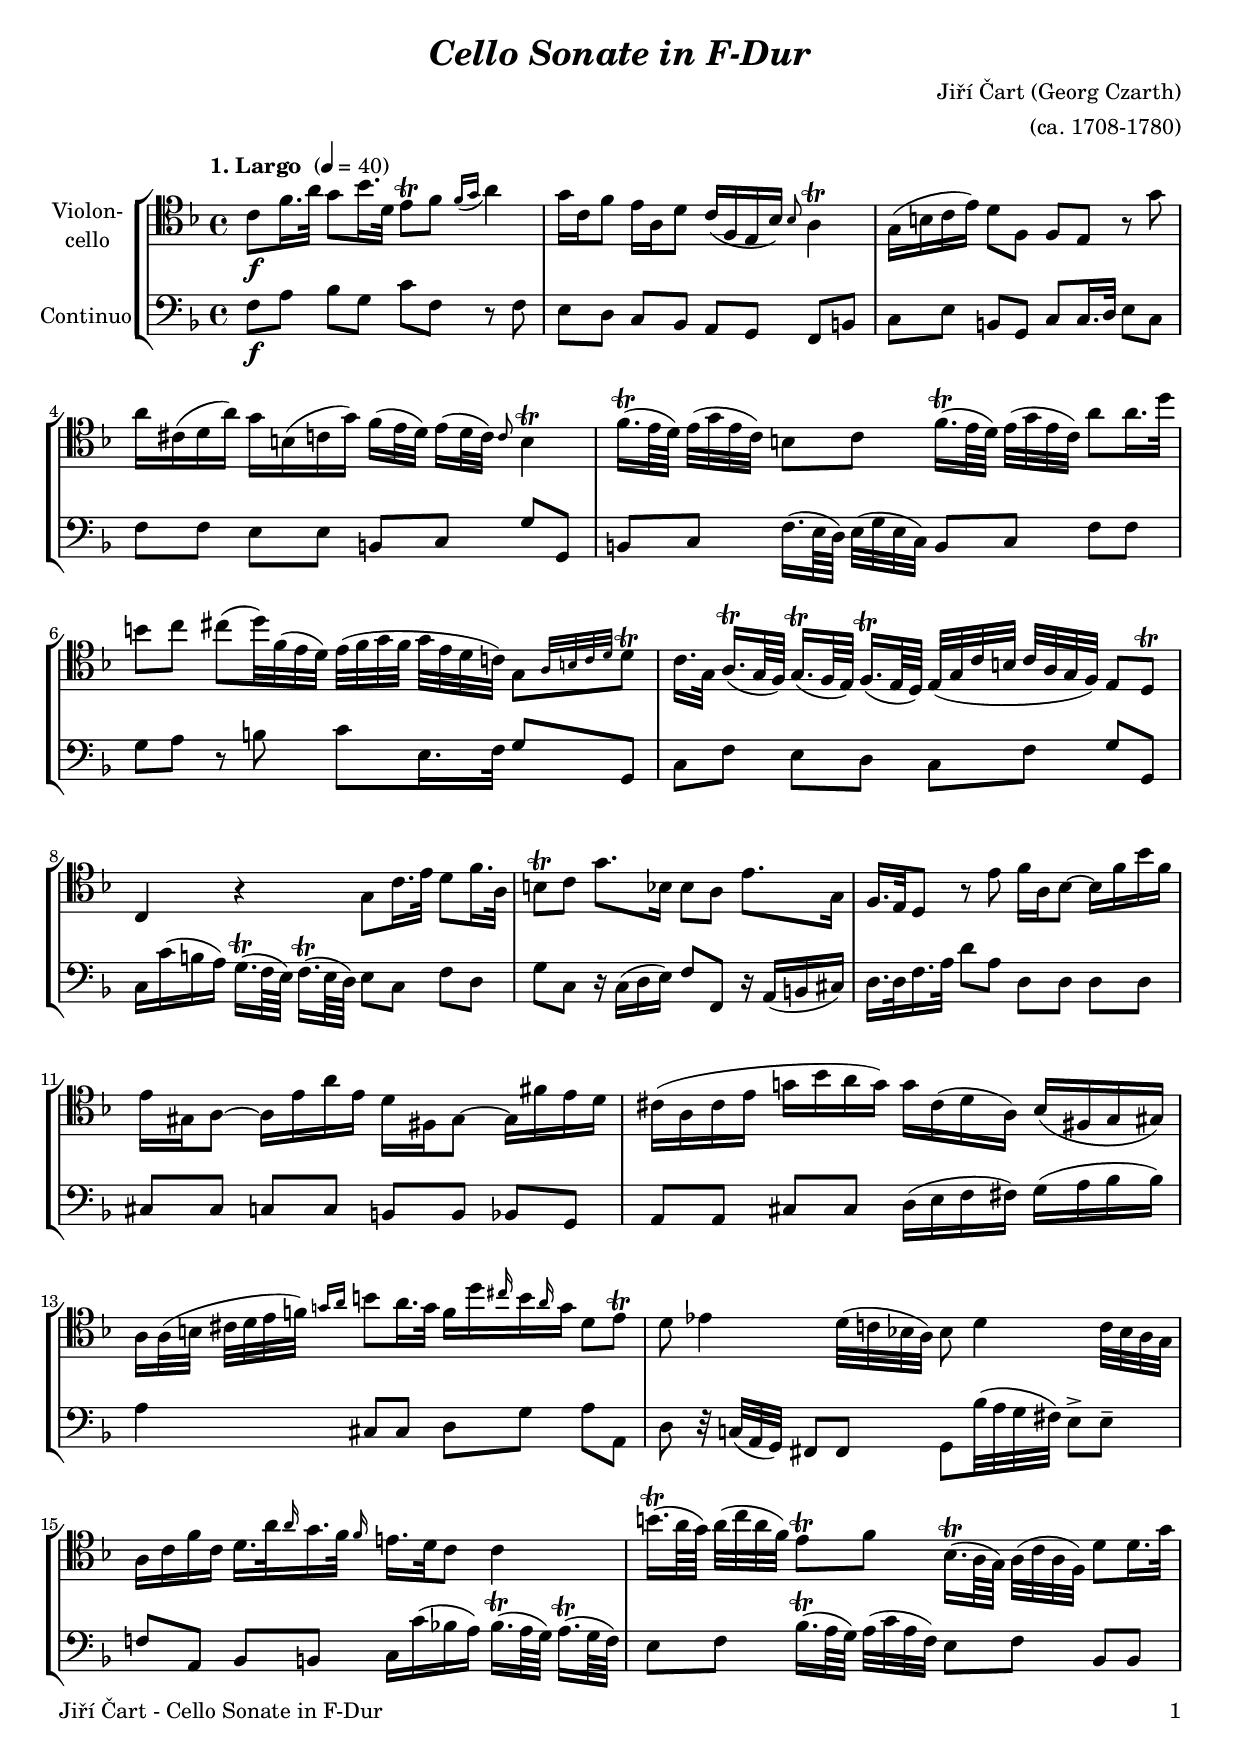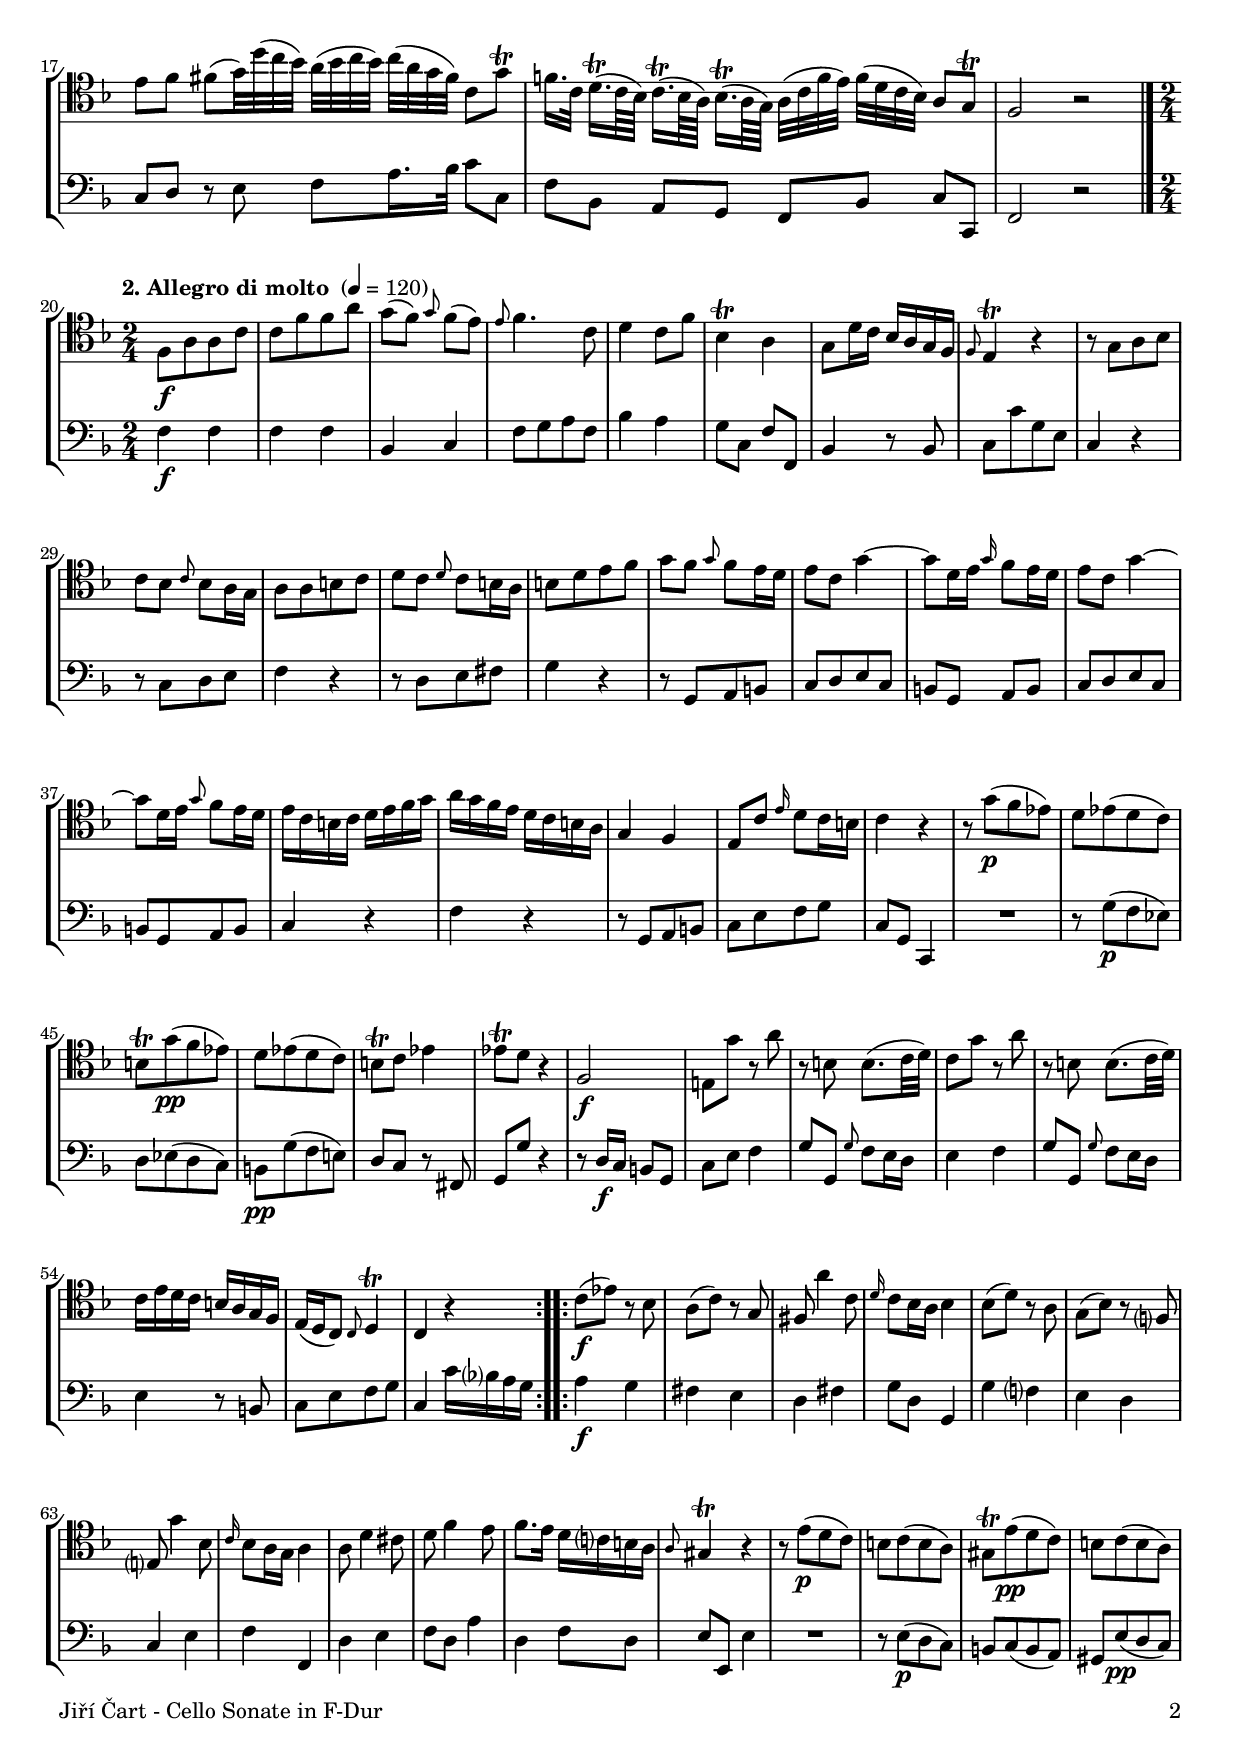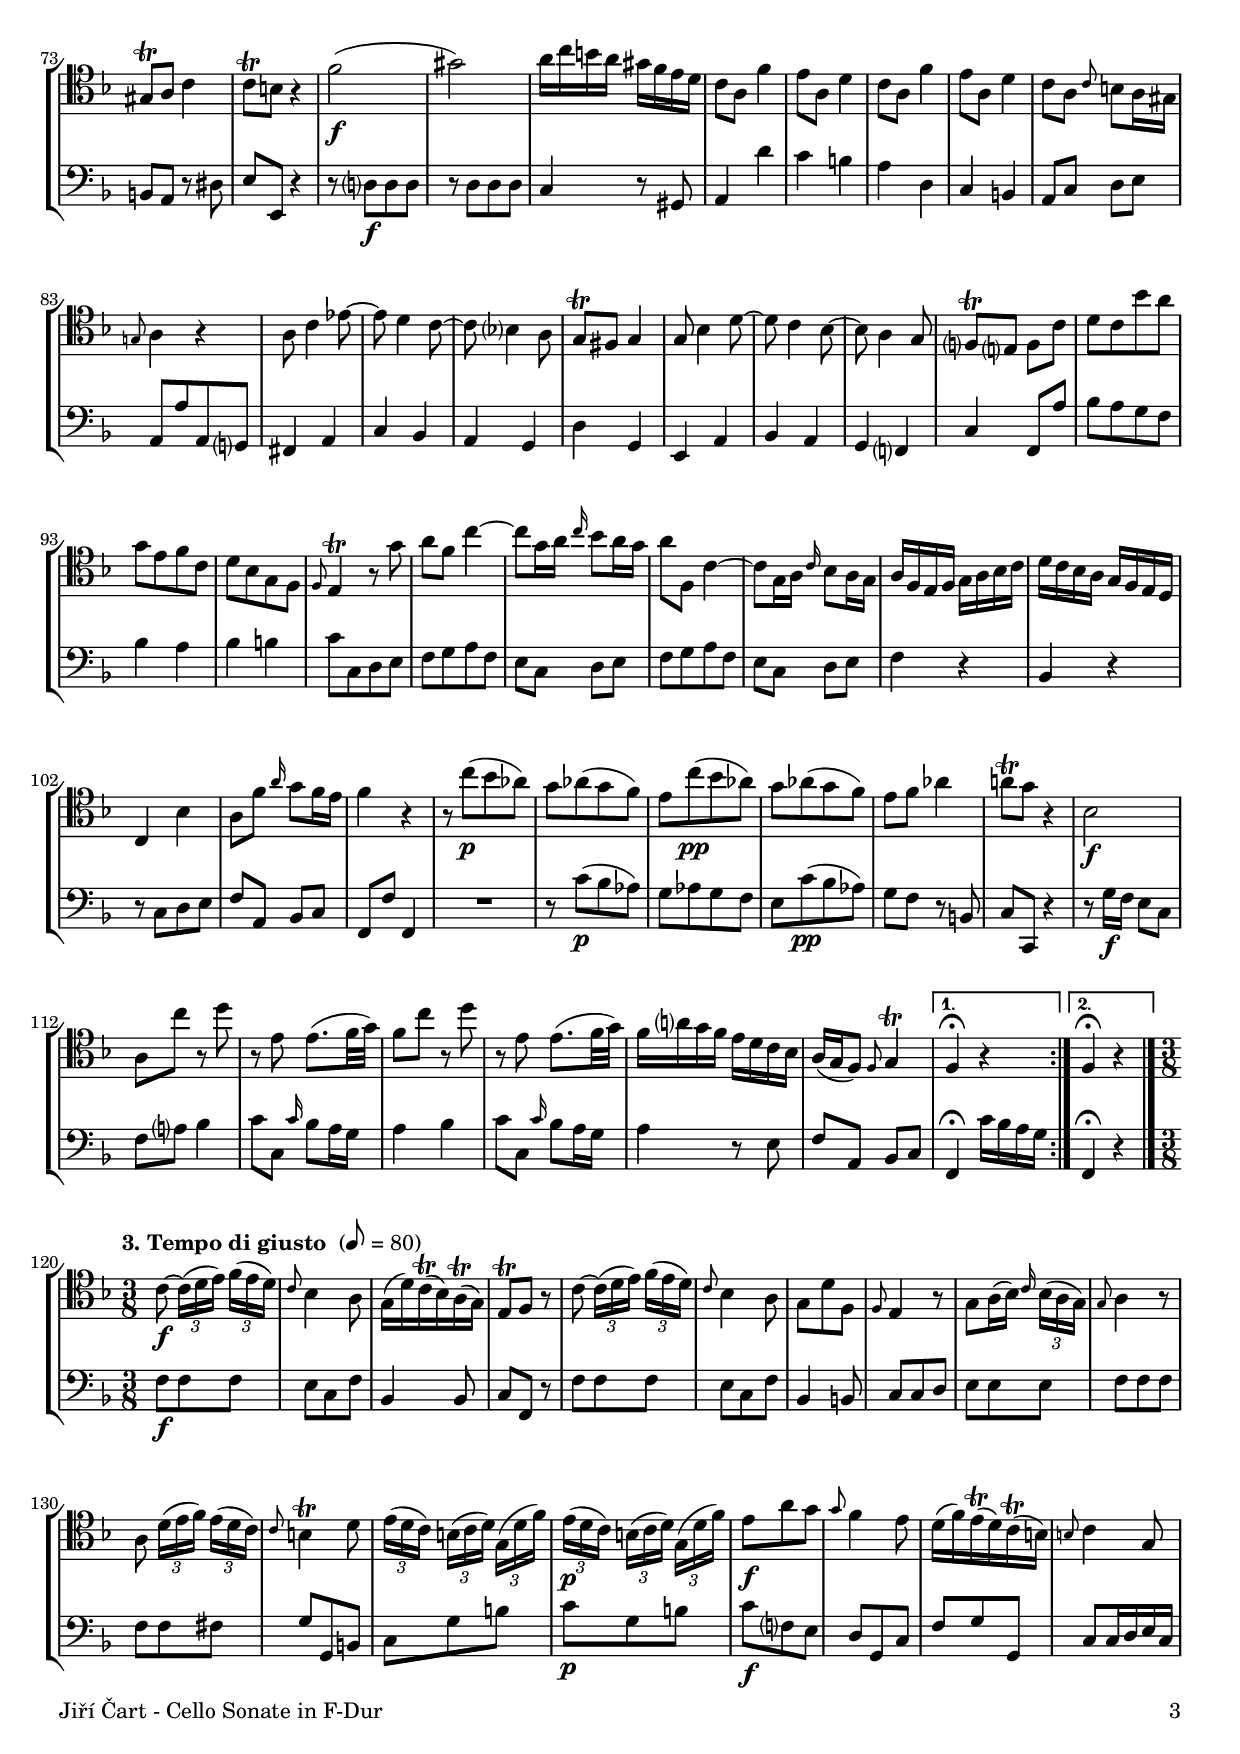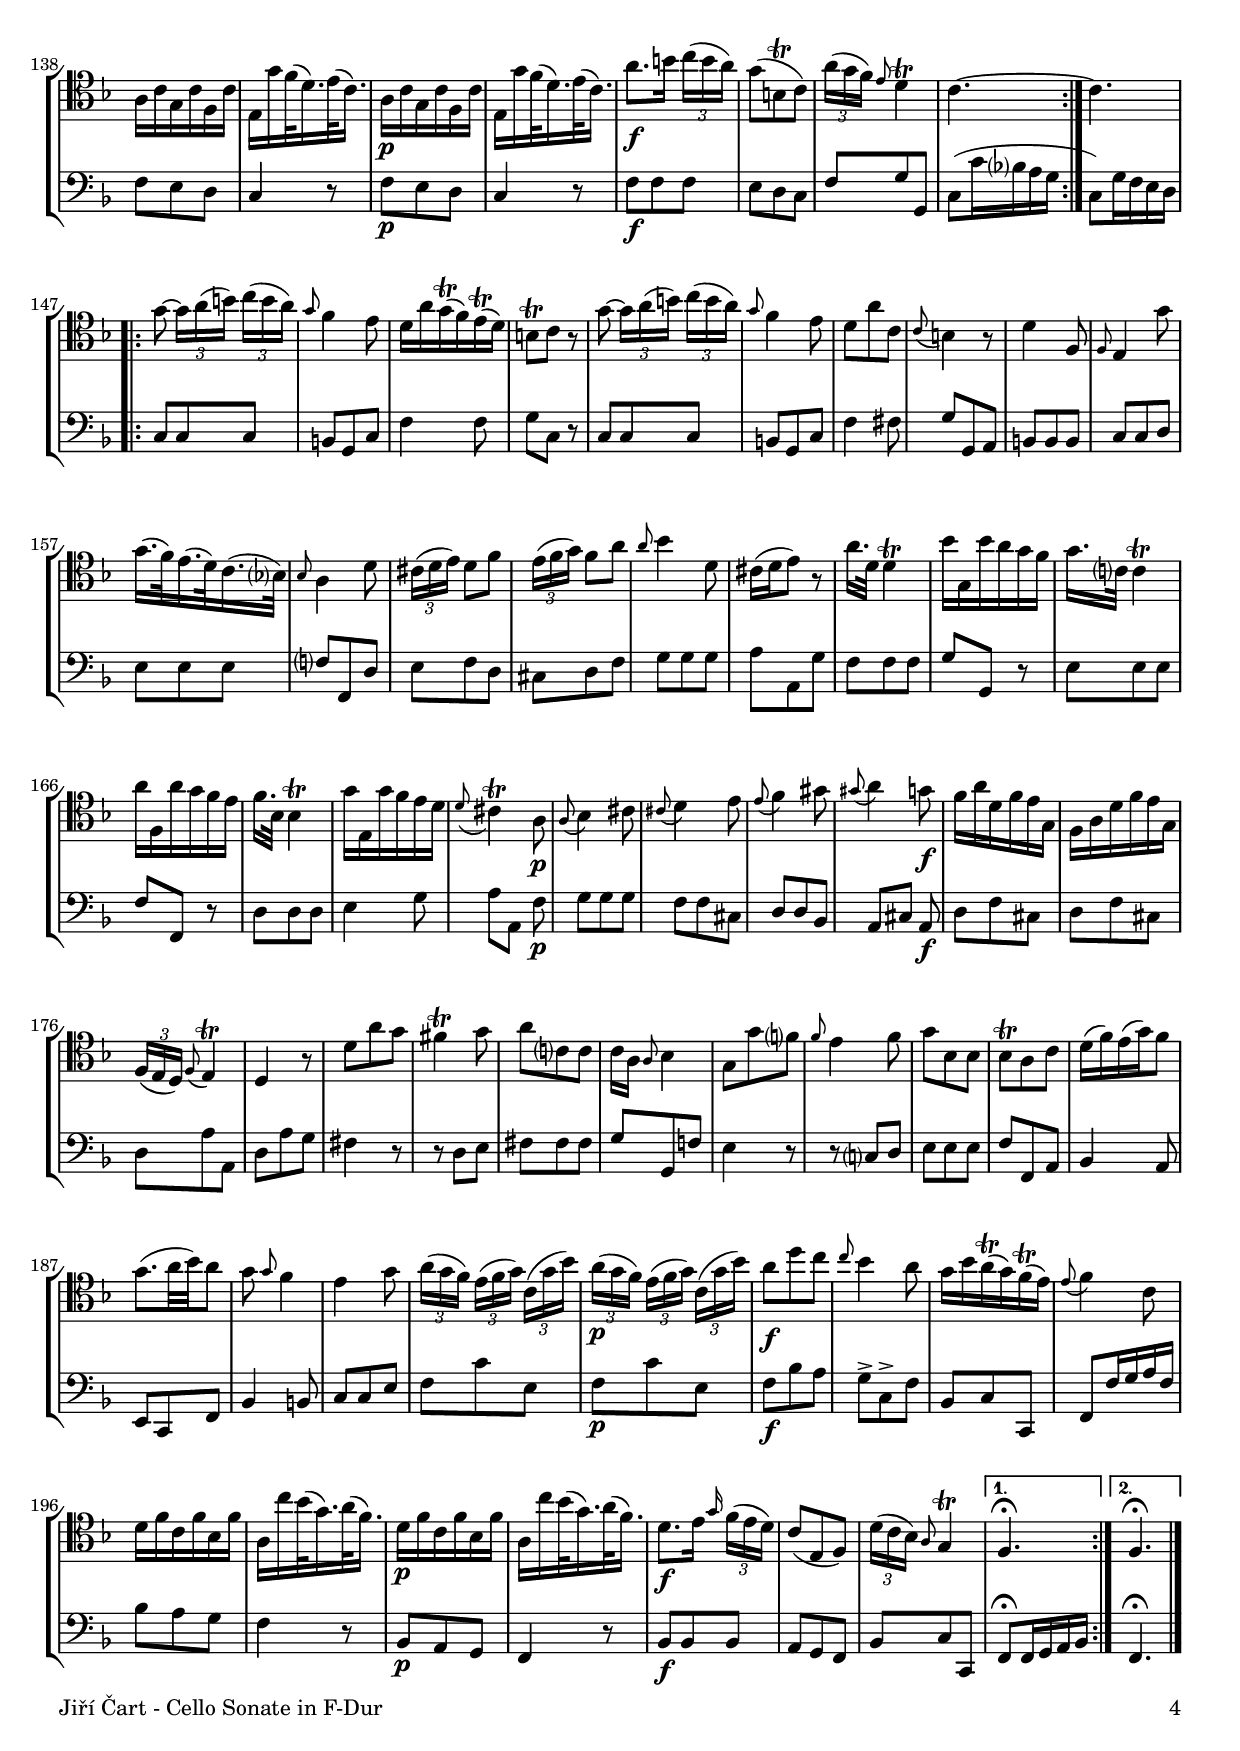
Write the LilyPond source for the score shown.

\version "2.18.2"
\include "deutsch.ly"
  
#(set-global-staff-size 19)

\header {
  title     = \markup \bold \italic "Cello Sonate in F-Dur"
  composer  = "Jiří Čart (Georg Czarth)"
  arranger  = "(ca. 1708-1780)"
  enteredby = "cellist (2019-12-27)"
%  piece     = ""
}

voiceconsts = {
  \key f \major
  \time 4/4
  \clef "bass"
%  \numericTimeSignature
  \compressFullBarRests
  % Set default beaming for all staves
  \set Timing.beamExceptions = #'()
  \set Timing.baseMoment     = #(ly:make-moment 1 4)
  \set Timing.beatStructure  = #'(1 1 1 1)
}

micl = "clarinet"
mifl = "flute"
miob = "oboe"
mifh = "french horn"
misx = "tenor sax"
mist = "string ensemble 1"
miba = "cello"
%miba = "bassoon"
%mikl = "harpsichord"
mikl = "cello"

introa = {        \tempo "1. Largo "            4=40 }
introb = { \break \tempo "2. Allegro di molto " 4=120 \time 2/4 }
introc = { \break \tempo "3. Tempo di giusto "  8=80  \time 3/8 }

dolc = \markup \italic "dolce"
pdol = \markup { \dynamic p \italic " dolce" }

va = \relative c' {
  \voiceconsts
  \clef "tenor"

  \introa
  c8\f f16. a32 g8 b16. d,32 e8\trill f \appoggiatura { f16[ g] } a4
  g16 c, f8 e16 a, d8 c16( f, e b') \grace b8 a4\trill
  g16( h c e) d8 f, f e r g'

  a16 cis,( d a') g h,( c g') f( e32 d) e16[( d32 c)] \grace c8 h4\trill
  f'16.(\trill e64 d) e32[( g e c)] h8 c f16.(\trill e64 d) e32[( g e c)] a'8 a16. d32
  h8 c cis( d32) f,( e d)

  e( f g f g[ e d c!]) g8[ \grace { a32[ h c d] } d8]\trill
  c16. g32 a16.[(\trill g64 f)] g16.(\trill f64 e) f16.[(\trill e64 d)] e32( g c h c[ a g f]) e8 d\trill
  c4 r g'8 c16. e32 d8 f16. a,32

  h8\trill c g'8. b,16 b8 a e'8. g,16
  f16. e32 d8 r e' f16 a, b8~ b16 f' b f
  e gis, a8~ a16 e' a e d fis, gis8~ gis16 fis' e d
  cis( a cis e g![ b a g])

  g cis,( d a) b( fis g gis)
  a a32( h cis[ d e f!]) \grace { g!16[ a] } h8 a16. g32 f16[ d' \grace cis h \grace a g] d8 e\trill
  d es4 d32( c! b! a) b8 d4 c32 b a g

  a16 c f c d16.[ a'32 \grace a16 g16. f32] \grace f16 e!16. d32 c8 c4
  h'16.(\trill a64 g) a32[( c a f)] e8\trill f b,16.(\trill a64 g) a32[( c a f)] d'8 d16. g32
  e8 f fis( g32) d'( c b)

  a[( b c b)] c( a g fis) c8 g'\trill
  f!16. c32 d16.[(\trill c64 b)] c16.(\trill b64 a) b16.[(\trill a64 g)] a32( c f e) f[( d c b)] a8 g\trill
  f2 r \bar "|."

  \introb
  \repeat volta 2 {
    f8[\f a a c]
    c[ f f a]
    g( f) \grace g f( e)
    \grace e f4. c8
    d4 c8 f
    b,4\trill a
    g8 d'16 c b a g f
    \grace f8 e4\trill r

    r8 g[ a b]
    c b \grace c b a16 g
    a8[ a h c]
    d c \grace d c h16 a
    h8[ d e f]
    g f \grace g f e16 d
    e8 c g'4~
    g8 d16 e \grace g f8 e16 d

    e8 c g'4~
    g8 d16 e \grace g8 f8 e16 d
    e c h c d e f g
    a g f e d c h a
    g4 f
    e8 c' \grace e16 d8 c16 h
    c4 r

    r8 g'([\p f es])
    d[ es( d c)]
    h[\trill g'(\pp f es)]
    d[ es( d c)]
    h\trill c es4
    es8\trill d r4
    f,2\f
    e!8 g' r a

    r h, h8.( c32 d)
    c8 g' r a
    r h, h8.( c32 d)
    c16 e d c h a g f
    e( d c8) \grace c d4\trill
    c r
  }
  \repeat volta 2 {
    c'8(\f es) r b
    a( c) r g

    fis a'4 c,8
    \grace d16 c8 b16 a b4
    b8( d) r a
    g( b) r f?
    e? g'4 b,8
    \grace c16 b8 a16 g a4
    a8 d4 cis8
    d f4 e8

    f8. e16 d16 c? h a
    \grace a8 gis4\trill r
    r8 e'[(\p d c)]
    h[ c( h a)]
    gis[\trill e'(\pp d c)]
    h[ c( h a)]
    gis\trill a c4
    c8\trill h r4
    f'2(\f

    gis)
    a16 c h a gis f e d
    c8 a f'4
    e8 a, d4
    c8 a f'4
    e8 a, d4
    c8 a \grace c h a16 gis
    \grace g!8 a4 r
    a8 c4 es8~

    es d4 c8~
    c b?4 a8
    g\trill fis g4
    g8 b4 d8~
    d c4 b8~
    b a4 g8
    f?\trill e? f c'
    d[ c b' a]
    g[ e f c]
    d[ b g f]
    \grace f e4\trill r8 g'

    a f c'4~
    c8 g16 a \grace c b8 a16 g
    a8 f, c'4~
    c8 g16 a \grace c b8 a16 g
    a f e f g a b c
    d c b a g f e d
    c4 b'
    a8 f' \grace a16 g8 f16 e

    f4 r
    r8 c'[(\p b as)]
    g[ as( g f)]
    e[ c'(\pp b as)]
    g[ as( g f)]
    e f as4
    a!8\trill g r4
    b,2\f

    a8 c' r d
    r e, e8.( f32 g)
    f8 c' r d
    r e, e8.( f32 g)
    f16 a? g f e d c b
    a( g f8) \grace f g4\trill
  }
  \alternative {
    { f\fermata r }
    { f\fermata r }
  } \bar "|."

  \introc
  \repeat volta 2 {
    c'8~\f \tuplet 3/2 8 { c16([ d e]) f( e d) }
    \grace c8 b4 a8
    g16( d') c(\trill b) a(\trill g)
    e8\trill f r
    c'~ \tuplet 3/2 8 { c16([ d e]) f( e d) }
    \grace c8 b4 a8
    g d' f,

    \grace f e4 r8
    g8 a16( b) \grace c \tuplet 3/2 8 { b[( a g)] }
    \grace g8 a4 r8
    a \tuplet 3/2 8 { d16[( e f)] e( d c) }
    \grace c8 h4\trill d8
    \tuplet 3/2 8 { e16( d c) h[( c d)] g,( d' f) }

    \tuplet 3/2 8 { e(\p d c) h[( c d)] g,( d' f) }
    e8\f a g
    \grace g f4 e8
    d16( f) e(\trill d) c(\trill h)
    \grace h8 c4 g8
    a16 c g c f, c'
    e, g' f32( d16.) e32( c16.)

    a16\p c g c f, c'
    e, g' f32( d16.) e32( c16.)
    a'8.\f h16 \tuplet 3/2 8 { c[( h a)] }
    g8( h,\trill c)
    \tuplet 3/2 8 { a'16( g f) } \grace e8 d4\trill
    c4.~
  }
  c
  \repeat volta 2 {
    g'8~ \tuplet 3/2 8 { g16[ a( h)] c( h a) }
    \grace g8 f4 e8
    d16 a' g(\trill f) e(\trill d)
    h8\trill c r
    g'~ \tuplet 3/2 8 { g16[ a( h)] c( h a) }
    \grace g8 f4 e8

    d a' c,
    \appoggiatura c h4 r8
    d4 f,8
    \grace f e4 g'8
    g16.( f32) e16.( d32) c16.( b?32)
    \grace b8 a4 d8
    \tuplet 3/2 8 { cis16( d e) } d8[ f]
    \tuplet 3/2 8 { e16( f g) } f8[ a]

    \grace a b4 d,8
    cis16( d e8) r
    a16. d,32 d4\trill
    b'16 g, b' a g f
    g16. c,?32 c4\trill
    a'16 f, a' g f e
    f16. b,32 b4\trill
    g'16 e, g' f e d

    \appoggiatura d8 cis4\trill a8\p
    \appoggiatura a8 b4 cis8
    \appoggiatura cis8 d4 e8
    \appoggiatura e8 f4 gis8
    \appoggiatura gis8 a4 g8\f
    f16 a d, f e g,
    f a d f e g,
    \tuplet 3/2 8 { f( e d) } \appoggiatura f8 e4\trill

    d r8
    d' a' g
    fis4\trill g8
    a c,? c
    c16 a \grace a8 b4
    g8 g' f?
    \grace f8 e4 f8
    g b, b
    b\trill a c

    d16( f) e( g) f8
    g8.( a32 b) a8
    g \grace g f4
    e g8
    \tuplet 3/2 8 {
      a16( g f) e[( f g)] c,( g' b)
      a(\p g f) e[( f g)] c,( g' b)
    }
    a8\f d c

    \grace c b4 a8
    g16 b a(\trill g) f(\trill e)
    \appoggiatura e8 f4 c8
    d16 f c f b, f'
    a, c' b32( g16.) a32( f16.)
    d16\p f c f b, f'
    a, c' b32( g16.) a32( f16.)

    d8.[\f e16] \grace g \tuplet 3/2 8 { f( e d) }
    c8( e, f)
    \tuplet 3/2 8 { d'16( c b) } \grace a8 g4\trill
  }
  \alternative {
    { f4.\fermata }
    { f\fermata }
  } \bar "|."
}

vb = \relative c {
  \voiceconsts

  \introa
  f8\f a b g c f, r f
  e d c b a g f h
  c e h g c c16. d32 e8 c

  f f e e h c g' g,
  h c f16.( e64 d) e32[( g e c)] h8 c f f
  g a r h

  c e,16. f32 g8 g,
  c f e d c f g g,
  c16 c'( h a) g16.(\trill f64 e) f16.[(\trill e64 d)] e8 c f d

  g c, r16 c( d e) f8 f, r16 a( h cis)
  d16. d32 f16. a32 d8 a d, d d d
  cis cis c c h h b g
  a a cis cis

  d16( e f fis) g( a b b)
  a4 cis,8 cis d g a a,
  d r32 c!( a g) fis8 fis g b'32( a g fis) e8-> e--

  f! a, b h c16 c'( b! a) b16.(\trill a64 g) a16.[(\trill g64 f)]
  e8 f b16.(\trill a64 g) a32[( c a f)] e8 f b, b
  c d r e

  f a16. b32 c8 c,
  f b, a g f b c c,
  f2 r \bar "|."

  \introb
  \repeat volta 2 {
    f'4\f f
    f f
    b, c
    f8[ g a f]
    b4 a
    g8 c, f f,
    b4 r8 b
    c[ c' g e]

    c4 r
    r8 c[ d e]
    f4 r
    r8 d[ e fis]
    g4 r
    r8 g,[ a h]
    c[ d e c]
    h g a h

    c[ d e c]
    h[ g a h]
    c4 r
    f r
    r8 g,[ a h]
    c[ e f g]
    c, g c,4

    R2
    r8 g''[(\p f es)]
    d[ es( d c)]
    h[\pp g'( f e!)]
    d c r fis,
    g g' r4
    r8 d16\f c h8 g
    c e f4

    g8 g, \grace g' f e16 d
    e4 f
    g8 g, \grace g' f e16 d
    e4 r8 h
    c[ e f g]
    c,4 c'16 b? a g
  }
  \repeat volta 2 {
    a4\f g
    fis e

    d fis
    g8 d g,4
    g' f?
    e d
    c e
    f f,
    d' e
    f8 d a'4

    d, f8 d e e, e'4
    R2
    r8 e[(\p d c)]
    h[ c( h a)]
    gis[ e'(\pp d c)]
    h a r dis
    e e, r4
    r8 d'?[\f d d]

    r d[ d d]
    c4 r8 gis
    a4 d'
    c h
    a d,
    c h
    a8 c d e
    a,[ a' a, g?]
    fis4 a

    c b
    a g
    d' g,
    e a
    b a
    g f?
    c' f,8 a'
    b[ a g f]
    b4 a
    b h
    c8[ c, d e]

    f[ g a f]
    e c d e
    f[ g a f]
    e c d e
    f4 r
    b, r
    r8 c[ d e]
    f a, b c

    f, f' f,4
    R2
    r8 c''[(\p b as)]
    g[ as g f]
    e[ c'(\pp b as)]
    g f r h,
    c c, r4
    r8 g''16\f f e8 c

    f a? b4
    c8 c, \grace c'16 b8 a16 g
    a4 b
    c8 c, \grace c'16 b8 a16 g
    a4 r8 e
    f a, b c
  }
  \alternative {
    { f,4\fermata c''16 b a g }
    { f,4\fermata r }
  } \bar "|."

  \introc
  \repeat volta 2 {
    f'8\f f f
    e c f
    b,4 b8
    c f, r
    f' f f
    e c f
    b,4 h8

    c c d
    e e e
    f f f
    f f fis
    g g, h
    c g' h

    c\p g h
    c\f f,? e
    d g, c
    f g g,
    c c16 d e c
    f8 e d
    c4 r8

    f\p e d
    c4 r8
    f\f f f
    e d c
    f g g,
    c( c'16 b? a g
  }
  c,8) g'16 f e d
  
  \repeat volta 2 {
    c8 c c
    h g c
    f4 f8
    g c, r
    c c c
    h g c

    f4 fis8
    g g, a
    h h h
    c c d
    e e e
    f? f, d'
    e f d
    cis d f

    g g g
    a a, g'
    f f f
    g g, r
    e' e e
    f f, r
    d' d d
    e4 g8

    a[ a,] f'\p
    g g g
    f f cis
    d d b
    a[ cis] a\f
    d f cis
    d f cis
    d a' a,

    d a' g
    fis4 r8
    r d e
    fis fis fis
    g g, f'!
    e4 r8
    r c? d
    e e e
    f f, a

    b4 a8
    e c f
    b4 h8
    c c e
    f c' e,
    f\p c' e,
    f\f b a

    g-> c,-> f
    b, c c,
    f f'16 g a f
    b8 a g
    f4 r8
    b,\p a g
    f4 r8

    b\f b b
    a g f
    b c c,
  }
  \alternative {
    { f8\fermata f16 g a b }
    { f4.\fermata }
  } \bar "|."
}


music = \new StaffGroup <<
      \new Staff {
	\set Staff.midiInstrument = \miba
	\set Staff.instrumentName = \markup \center-column { "Violon-" "cello" }
	\transpose f f { \va }
      }

      \new Staff {
	\set Staff.midiInstrument = \mikl
	\set Staff.instrumentName = \markup \center-column { "Continuo" }
	\transpose f f { \vb }
      }
>>

\book {
   \paper {
    print-page-number = ##t
    print-first-page-number = ##t
    ragged-last-bottom = ##f
    oddHeaderMarkup = \markup \null
    evenHeaderMarkup = \markup \null
    oddFooterMarkup = \markup {
      \fill-line {
        \on-the-fly #print-page-number-check-first
        "Jiří Čart - Cello Sonate in F-Dur" \fromproperty #'page:page-number-string
      }
    }
    evenFooterMarkup = \oddFooterMarkup
  } \score {
    \music
    \layout {}
  }

  \score {
    \unfoldRepeats \music

    \midi {
      \context {
        \Score
      }
    }
  }
}
